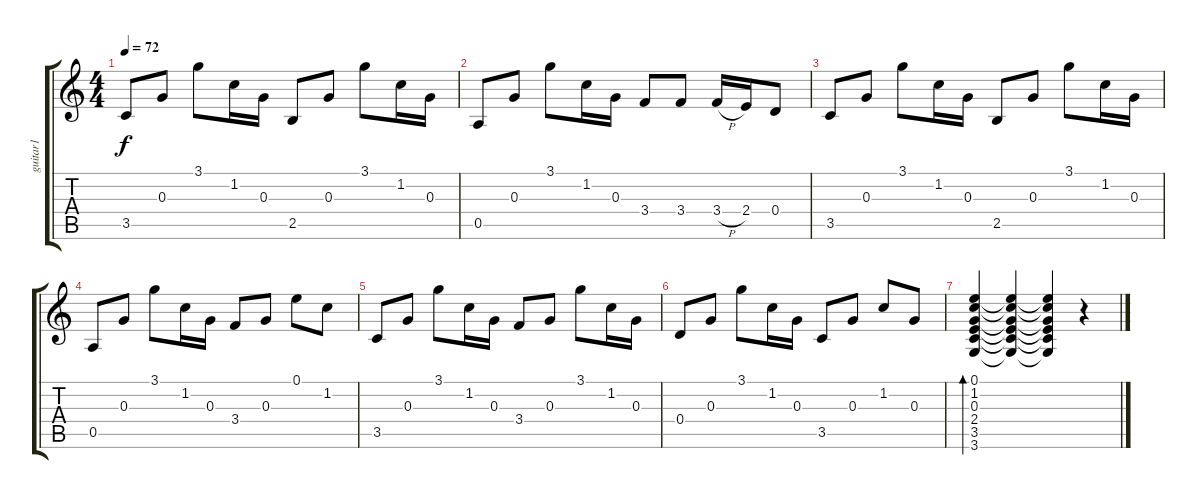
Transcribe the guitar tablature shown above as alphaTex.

\track ("guitar1" "guitar1") {instrument acousticguitarsteel}
\staff {score tabs}
\tuning (E4 B3 G3 D3 A2 E2) {hide}
\ts (4 4)
\tempo 72
\clef g2
\ks c
3.5.8{dy f} 0.3.8 3.1.8 1.2.16 0.3.16 2.5.8 0.3.8 3.1.8 1.2.16 0.3.16 |
0.5.8 0.3.8 3.1.8 1.2.16 0.3.16 3.4.8 3.4.8 3.4{h}.16 2.4.16 0.4.8 |
3.5.8 0.3.8 3.1.8 1.2.16 0.3.16 2.5.8 0.3.8 3.1.8 1.2.16 0.3.16 |
0.5.8 0.3.8 3.1.8 1.2.16 0.3.16 3.4.8 0.3.8 0.1.8 1.2.8 |
3.5.8 0.3.8 3.1.8 1.2.16 0.3.16 3.4.8 0.3.8 3.1.8 1.2.16 0.3.16 |
0.4.8 0.3.8 3.1.8 1.2.16 0.3.16 3.5.8 0.3.8 1.2.8 0.3.8 |
(0.1 1.2 0.3 2.4 3.5 3.6).4{bd 240} (0.1{t} 1.2{t} 0.3{t} 2.4{t} 3.5{t} 3.6{t}).4 (0.1{t} 1.2{t} 0.3{t} 2.4{t} 3.5{t} 3.6{t}).4 r.4
